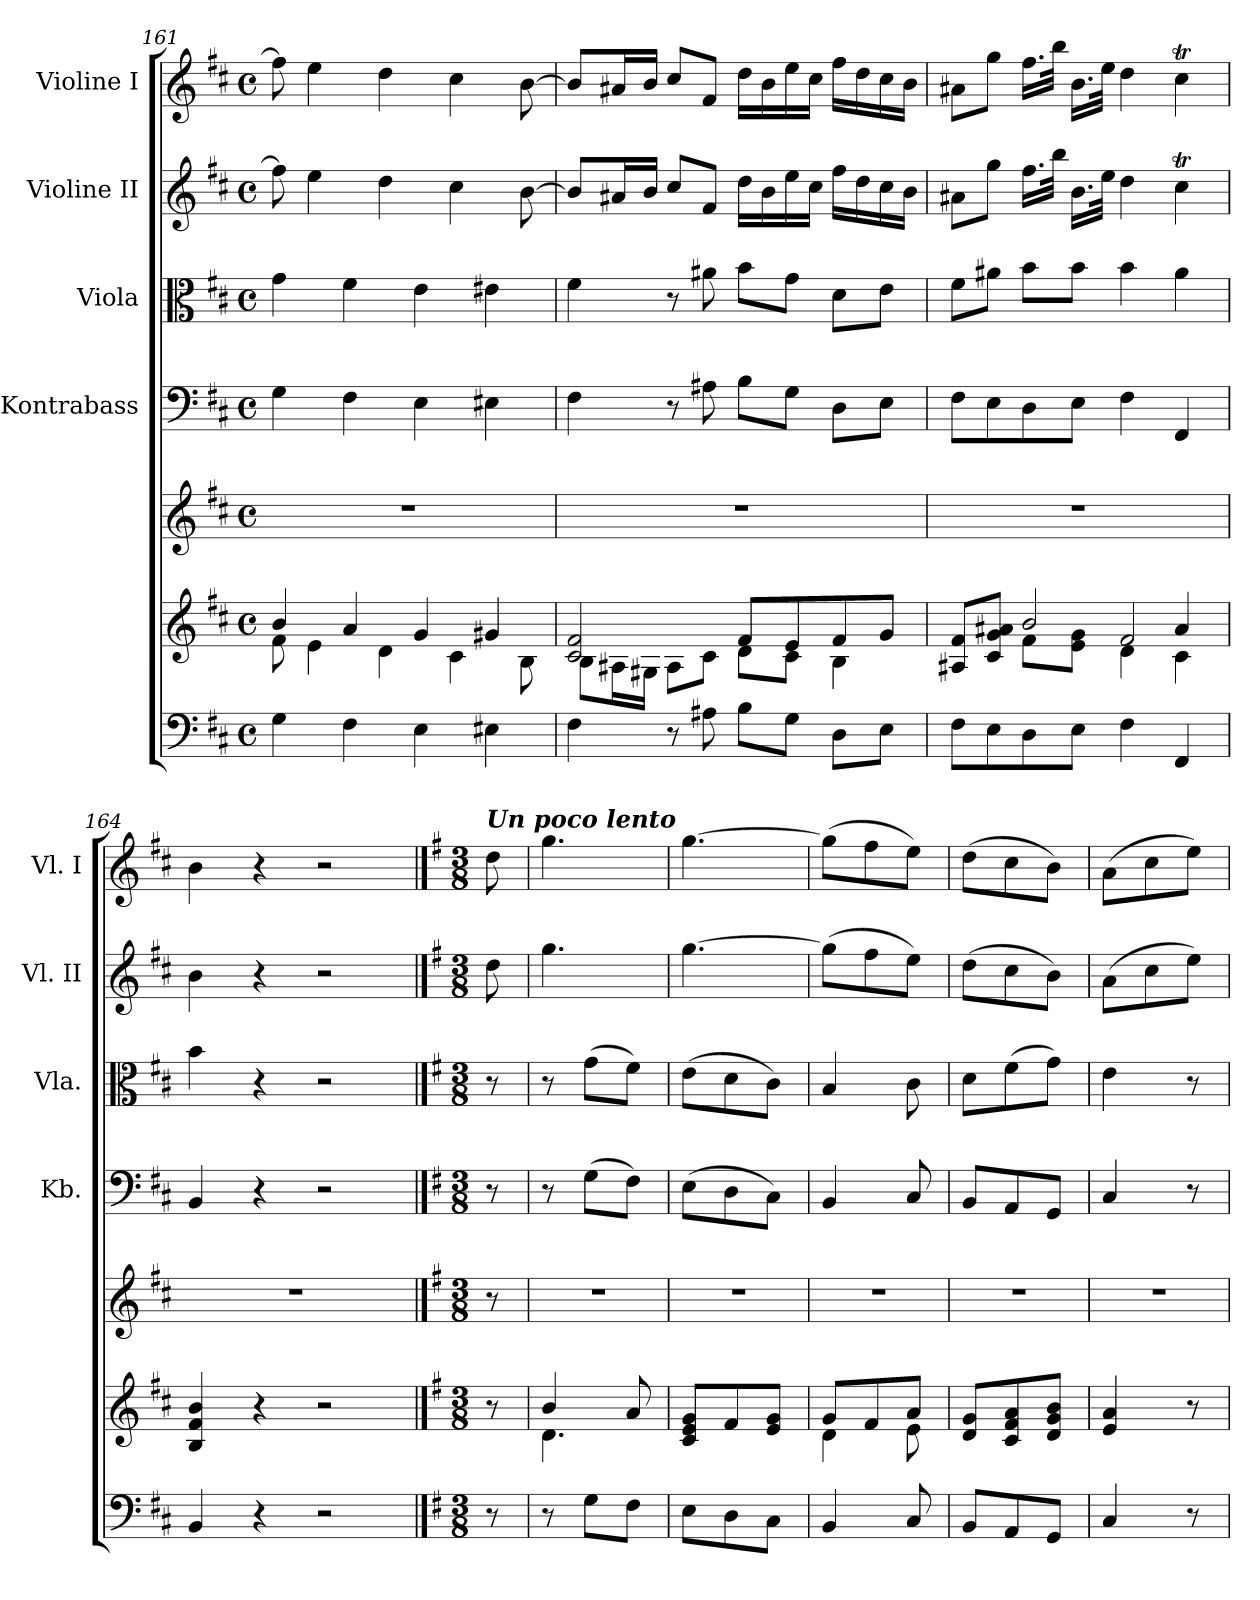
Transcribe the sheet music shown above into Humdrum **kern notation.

**kern	**kern	**kern	**kern	**kern	**kern	**kern
*part6	*part6	*part5	*part4	*part3	*part2	*part1
*staff7	*staff6	*staff5	*staff4	*staff3	*staff2	*staff1
*	*	*	*I"Kontrabass	*I"Viola	*I"Violine II	*I"Violine I
*	*	*	*I'Kb.	*I'Vla.	*I'Vl. II	*I'Vl. I
*clefF4	*clefG2	*clefG2	*clefF4	*clefC3	*clefG2	*clefG2
*	*	*	*ITrd7c12	*	*	*
*k[f#c#]	*k[f#c#]	*k[f#c#]	*k[f#c#]	*k[f#c#]	*k[f#c#]	*k[f#c#]
*D:	*D:	*D:	*D:	*D:	*D:	*D:
*M4/4	*M4/4	*M4/4	*M4/4	*M4/4	*M4/4	*M4/4
*met(c)	*met(c)	*met(c)	*met(c)	*met(c)	*met(c)	*met(c)
=161	=161	=161	=161	=161	=161	=161
*	*^	*	*	*	*	*
4G\	4b/	8f#\	1r	4GG\	4g\	8ff#\]	8ff#\]
.	.	4e\	.	.	.	4ee\	4ee\
4F#\	4a/	.	.	4FF#\	4f#\	.	.
.	.	4d\	.	.	.	4dd\	4dd\
4E\	4g/	.	.	4EE\	4e\	.	.
.	.	4c#\	.	.	.	4cc#\	4cc#\
4E#X\	4g#X/	.	.	4EE#X\	4e#X\	.	.
.	.	8B\	.	.	.	[8b\	[8b\
=162	=162	=162	=162	=162	=162	=162	=162
4F#\	2c#/ 2f#/	8B\L	1r	4FF#\	4f#\	8b/L]	8b/L]
.	.	16A#X\L	.	.	.	16a#X/L	16a#X/L
.	.	16G#X\JJ	.	.	.	16b/JJ	16b/JJ
8r	.	8A#\L	.	8r	8r	8cc#/L	8cc#/L
8A#X\	.	8c#\J	.	8AA#X\	8a#X\	8f#/J	8f#/J
8B\L	8f#/L	8d\L	.	8BB\L	8b\L	16dd\LL	16dd\LL
.	.	.	.	.	.	16b\	16b\
8G\J	8e/	8c#\J	.	8GG\J	8g\J	16ee\	16ee\
.	.	.	.	.	.	16cc#\JJ	16cc#\JJ
8D\L	8f#/	4B\	.	8DD\L	8d\L	16ff#\LL	16ff#\LL
.	.	.	.	.	.	16dd\	16dd\
8E\J	8g/J	.	.	8EE\J	8e\J	16cc#\	16cc#\
.	.	.	.	.	.	16b\JJ	16b\JJ
=163	=163	=163	=163	=163	=163	=163	=163
*	*	*^	*	*	*	*	*
8F#\L	8A#X/ 8f#/L	4ryy	2ryy	1r	8FF#\L	8f#\L	8a#X\L	8a#X\L
8E\	8c#/ 8g/ 8a#X/J	.	.	.	8EE\	8a#X\J	8gg\J	8gg\J
8D\	2b/	8f#\L	.	.	8DD\	8b\L	16.ff#\LL	16.ff#\LL
.	.	.	.	.	.	.	32bb\JJk	32bb\JJk
8E\J	.	8e\ 8g\J	.	.	8EE\J	8b\J	16.b\LL	16.b\LL
.	.	.	.	.	.	.	32ee\JJk	32ee\JJk
4F#\	.	4d\	2f#/	.	4FF#\	4b\	4dd\	4dd\
4FF#/	4a#/	4c#\	.	.	4FFF#/	4a#\	4cc#t\	4cc#t\
*	*v	*v	*v	*	*	*	*	*
=164	=164	=164	=164	=164	=164	=164
4BB/	4B/ 4f#/ 4b/	1r	4BBB/	4b\	4b\	4b\
4r	4r	.	4r	4r	4r	4r
2r	2r	.	2r	2r	2r	2r
!!LO:LB:g=z
==165	==165	==165	==165	==165	==165	==165
*k[f#]	*k[f#]	*k[f#]	*k[f#]	*k[f#]	*k[f#]	*k[f#]
*G:	*G:	*G:	*G:	*G:	*G:	*G:
*M3/8	*M3/8	*M3/8	*M3/8	*M3/8	*M3/8	*M3/8
!	!	!	!	!	!	!LO:TX:a:Bi:t=Un poco lento
8r	8r	8r	8r	8r	8dd\	8dd\
=166	=166	=166	=166	=166	=166	=166
*	*^	*	*	*	*	*
8r	4b/	4.d\	4.r	8r	8r	4.gg\	4.gg\
8G\L	.	.	.	(>8GG\L	(>8g\L	.	.
8F#\J	8a/	.	.	8FF#\J)	8f#\J)	.	.
*	*v	*v	*	*	*	*	*
=167	=167	=167	=167	=167	=167	=167
8E\L	8c/ 8e/ 8g/L	4.r	(>8EE\L	(>8e\L	[4.gg\	[4.gg\
8D\	8f#/	.	8DD\	8d\	.	.
8C\J	8e/ 8g/J	.	8CC\J)	8c\J)	.	.
=168	=168	=168	=168	=168	=168	=168
*	*^	*	*	*	*	*
4BB/	8g/L	4d\	4.r	4BBB/	4B/	(>8gg\L]	(>8gg\L]
.	8f#/	.	.	.	.	8ff#\	8ff#\
8C/	8a/J	8e\	.	8CC/	8c\	8ee\J)	8ee\J)
*	*v	*v	*	*	*	*	*
=169	=169	=169	=169	=169	=169	=169
8BB/L	8d/ 8g/L	4.r	8BBB/L	8d\L	(>8dd\L	(>8dd\L
8AA/	8c/ 8f#/ 8a/	.	8AAA/	(>8f#\	8cc\	8cc\
8GG/J	8d/ 8g/ 8b/J	.	8GGG/J	8g\J)	8b\J)	8b\J)
=170	=170	=170	=170	=170	=170	=170
4C/	4e/ 4a/	4.r	4CC/	4e\	(>8a\L	(>8a\L
.	.	.	.	.	8cc\	8cc\
8r	8r	.	8r	8r	8ee\J)	8ee\J)
=	=	=	=	=	=	=
*-	*-	*-	*-	*-	*-	*-
